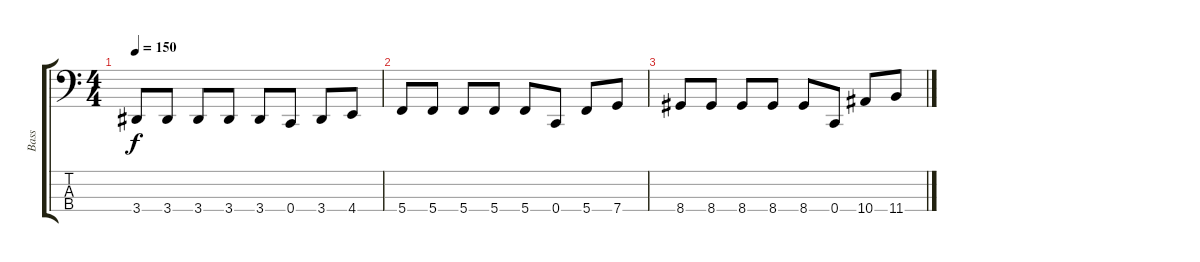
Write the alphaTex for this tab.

\track ("Bass" "Bass") {instrument electricbasspick}
\staff {score tabs}
\tuning (F2 C2 G1 C1) {hide}
\ts (4 4)
\tempo 150
\clef f4
\ks c
3.4.8{dy f} 3.4.8 3.4.8 3.4.8 3.4.8 0.4.8 3.4.8 4.4.8 |
5.4.8 5.4.8 5.4.8 5.4.8 5.4.8 0.4.8 5.4.8 7.4.8 |
8.4.8 8.4.8 8.4.8 8.4.8 8.4.8 0.4.8 10.4.8 11.4.8
